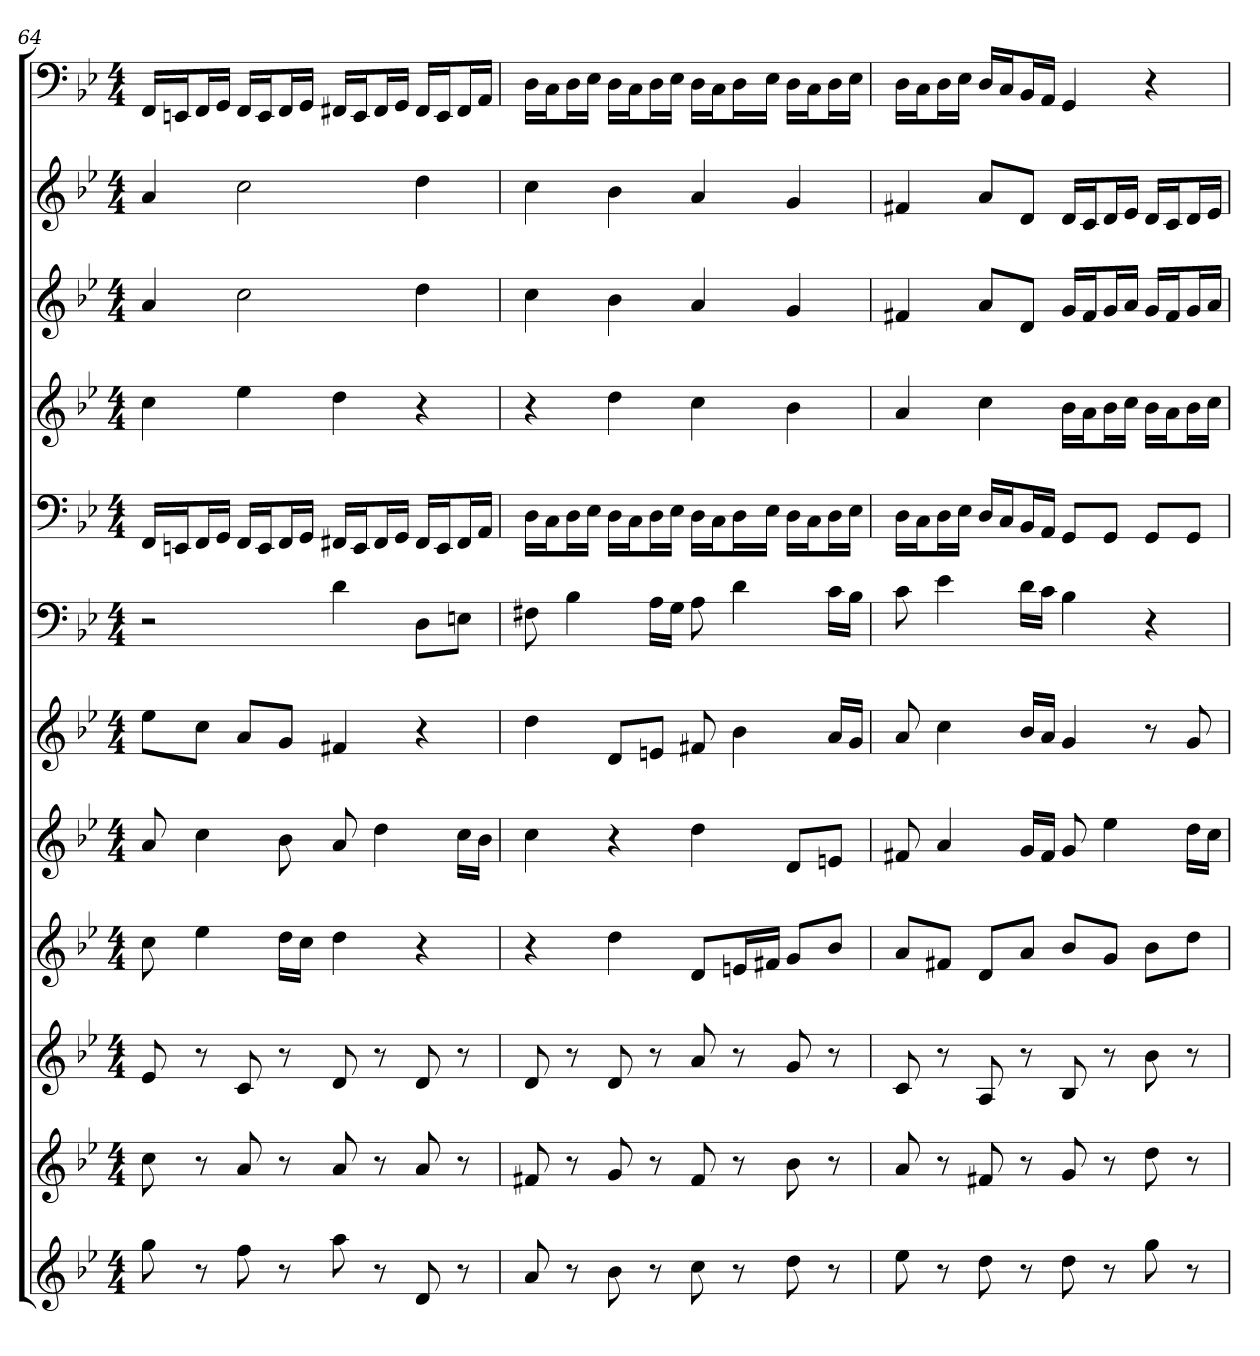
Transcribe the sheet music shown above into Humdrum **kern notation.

**kern	**kern	**kern	**kern	**kern	**kern	**kern	**kern	**kern	**kern	**kern	**kern
*part12	*part11	*part10	*part9	*part8	*part7	*part6	*part5	*part4	*part3	*part2	*part1
*staff12	*staff11	*staff10	*staff9	*staff8	*staff7	*staff6	*staff5	*staff4	*staff3	*staff2	*staff1
*clefG2	*clefG2	*clefG2	*clefG2	*clefG2	*clefG2	*clefF4	*clefF4	*clefG2	*clefG2	*clefG2	*clefF4
*k[b-e-]	*k[b-e-]	*k[b-e-]	*k[b-e-]	*k[b-e-]	*k[b-e-]	*k[b-e-]	*k[b-e-]	*k[b-e-]	*k[b-e-]	*k[b-e-]	*k[b-e-]
*g:	*g:	*g:	*g:	*g:	*g:	*g:	*g:	*g:	*g:	*g:	*g:
*M4/4	*M4/4	*M4/4	*M4/4	*M4/4	*M4/4	*M4/4	*M4/4	*M4/4	*M4/4	*M4/4	*M4/4
=64	=64	=64	=64	=64	=64	=64	=64	=64	=64	=64	=64
8gg	8cc	8e-	8cc	8a	8ee-\L	2r	16FF/LL	4cc	4a	4a	16FF/LL
.	.	.	.	.	.	.	16EEn/J	.	.	.	16EEn/J
8r	8r	8r	4ee-	4cc	8cc\J	.	16FF/L	.	.	.	16FF/L
.	.	.	.	.	.	.	16GG/JJ	.	.	.	16GG/JJ
8ff	8a	8c	.	.	8a/L	.	16FF/LL	4ee-	2cc	2cc	16FF/LL
.	.	.	.	.	.	.	16EE/J	.	.	.	16EE/J
8r	8r	8r	16dd\LL	8b-	8g/J	.	16FF/L	.	.	.	16FF/L
.	.	.	16cc\JJ	.	.	.	16GG/JJ	.	.	.	16GG/JJ
8aa	8a	8d	4dd	8a	4f#X	4d	16FF#X/LL	4dd	.	.	16FF#X/LL
.	.	.	.	.	.	.	16EE/J	.	.	.	16EE/J
8r	8r	8r	.	4dd	.	.	16FF#/L	.	.	.	16FF#/L
.	.	.	.	.	.	.	16GG/JJ	.	.	.	16GG/JJ
8d	8a	8d	4r	.	4r	8D\L	16FF#/LL	4r	4dd	4dd	16FF#/LL
.	.	.	.	.	.	.	16EE/J	.	.	.	16EE/J
8r	8r	8r	.	16cc\LL	.	8En\J	16FF#/L	.	.	.	16FF#/L
.	.	.	.	16b-\JJ	.	.	16AA/JJ	.	.	.	16AA/JJ
=65	=65	=65	=65	=65	=65	=65	=65	=65	=65	=65	=65
8a	8f#X	8d	4r	4cc	4dd	8F#X	16D\LL	4r	4cc	4cc	16D\LL
.	.	.	.	.	.	.	16C\J	.	.	.	16C\J
8r	8r	8r	.	.	.	4B-	16D\L	.	.	.	16D\L
.	.	.	.	.	.	.	16E-\JJ	.	.	.	16E-\JJ
8b-	8g	8d	4dd	4r	8d/L	.	16D\LL	4dd	4b-	4b-	16D\LL
.	.	.	.	.	.	.	16C\J	.	.	.	16C\J
8r	8r	8r	.	.	8en/J	16A\LL	16D\L	.	.	.	16D\L
.	.	.	.	.	.	16G\JJ	16E-\JJ	.	.	.	16E-\JJ
8cc	8f#	8a	8d/L	4dd	8f#X	8A	16D\LL	4cc	4a	4a	16D\LL
.	.	.	.	.	.	.	16C\J	.	.	.	16C\J
8r	8r	8r	16en/L	.	4b-	4d	16D\L	.	.	.	16D\L
.	.	.	16f#X/JJ	.	.	.	16E-\JJ	.	.	.	16E-\JJ
8dd	8b-	8g	8g/L	8d/L	.	.	16D\LL	4b-	4g	4g	16D\LL
.	.	.	.	.	.	.	16C\J	.	.	.	16C\J
8r	8r	8r	8b-/J	8en/J	16a/LL	16c\LL	16D\L	.	.	.	16D\L
.	.	.	.	.	16g/JJ	16B-\JJ	16E-\JJ	.	.	.	16E-\JJ
=66	=66	=66	=66	=66	=66	=66	=66	=66	=66	=66	=66
8ee-	8a	8c	8a/L	8f#X	8a	8c	16D\LL	4a	4f#X	4f#X	16D\LL
.	.	.	.	.	.	.	16C\J	.	.	.	16C\J
8r	8r	8r	8f#X/J	4a	4cc	4e-	16D\L	.	.	.	16D\L
.	.	.	.	.	.	.	16E-\JJ	.	.	.	16E-\JJ
8dd	8f#X	8A	8d/L	.	.	.	16D/LL	4cc	8a/L	8a/L	16D/LL
.	.	.	.	.	.	.	16C/J	.	.	.	16C/J
8r	8r	8r	8a/J	16g/LL	16b-/LL	16d\LL	16BB-/L	.	8d/J	8d/J	16BB-/L
.	.	.	.	16f#/JJ	16a/JJ	16c\JJ	16AA/JJ	.	.	.	16AA/JJ
8dd	8g	8B-	8b-/L	8g	4g	4B-	8GG/L	16b-\LL	16g/LL	16d/LL	4GG
.	.	.	.	.	.	.	.	16a\J	16f#/J	16c/J	.
8r	8r	8r	8g/J	4ee-	.	.	8GG/J	16b-\L	16g/L	16d/L	.
.	.	.	.	.	.	.	.	16cc\JJ	16a/JJ	16e-/JJ	.
8gg	8dd	8b-	8b-\L	.	8r	4r	8GG/L	16b-\LL	16g/LL	16d/LL	4r
.	.	.	.	.	.	.	.	16a\J	16f#/J	16c/J	.
8r	8r	8r	8dd\J	16dd\LL	8g	.	8GG/J	16b-\L	16g/L	16d/L	.
.	.	.	.	16cc\JJ	.	.	.	16cc\JJ	16a/JJ	16e-/JJ	.
=	=	=	=	=	=	=	=	=	=	=	=
*-	*-	*-	*-	*-	*-	*-	*-	*-	*-	*-	*-
